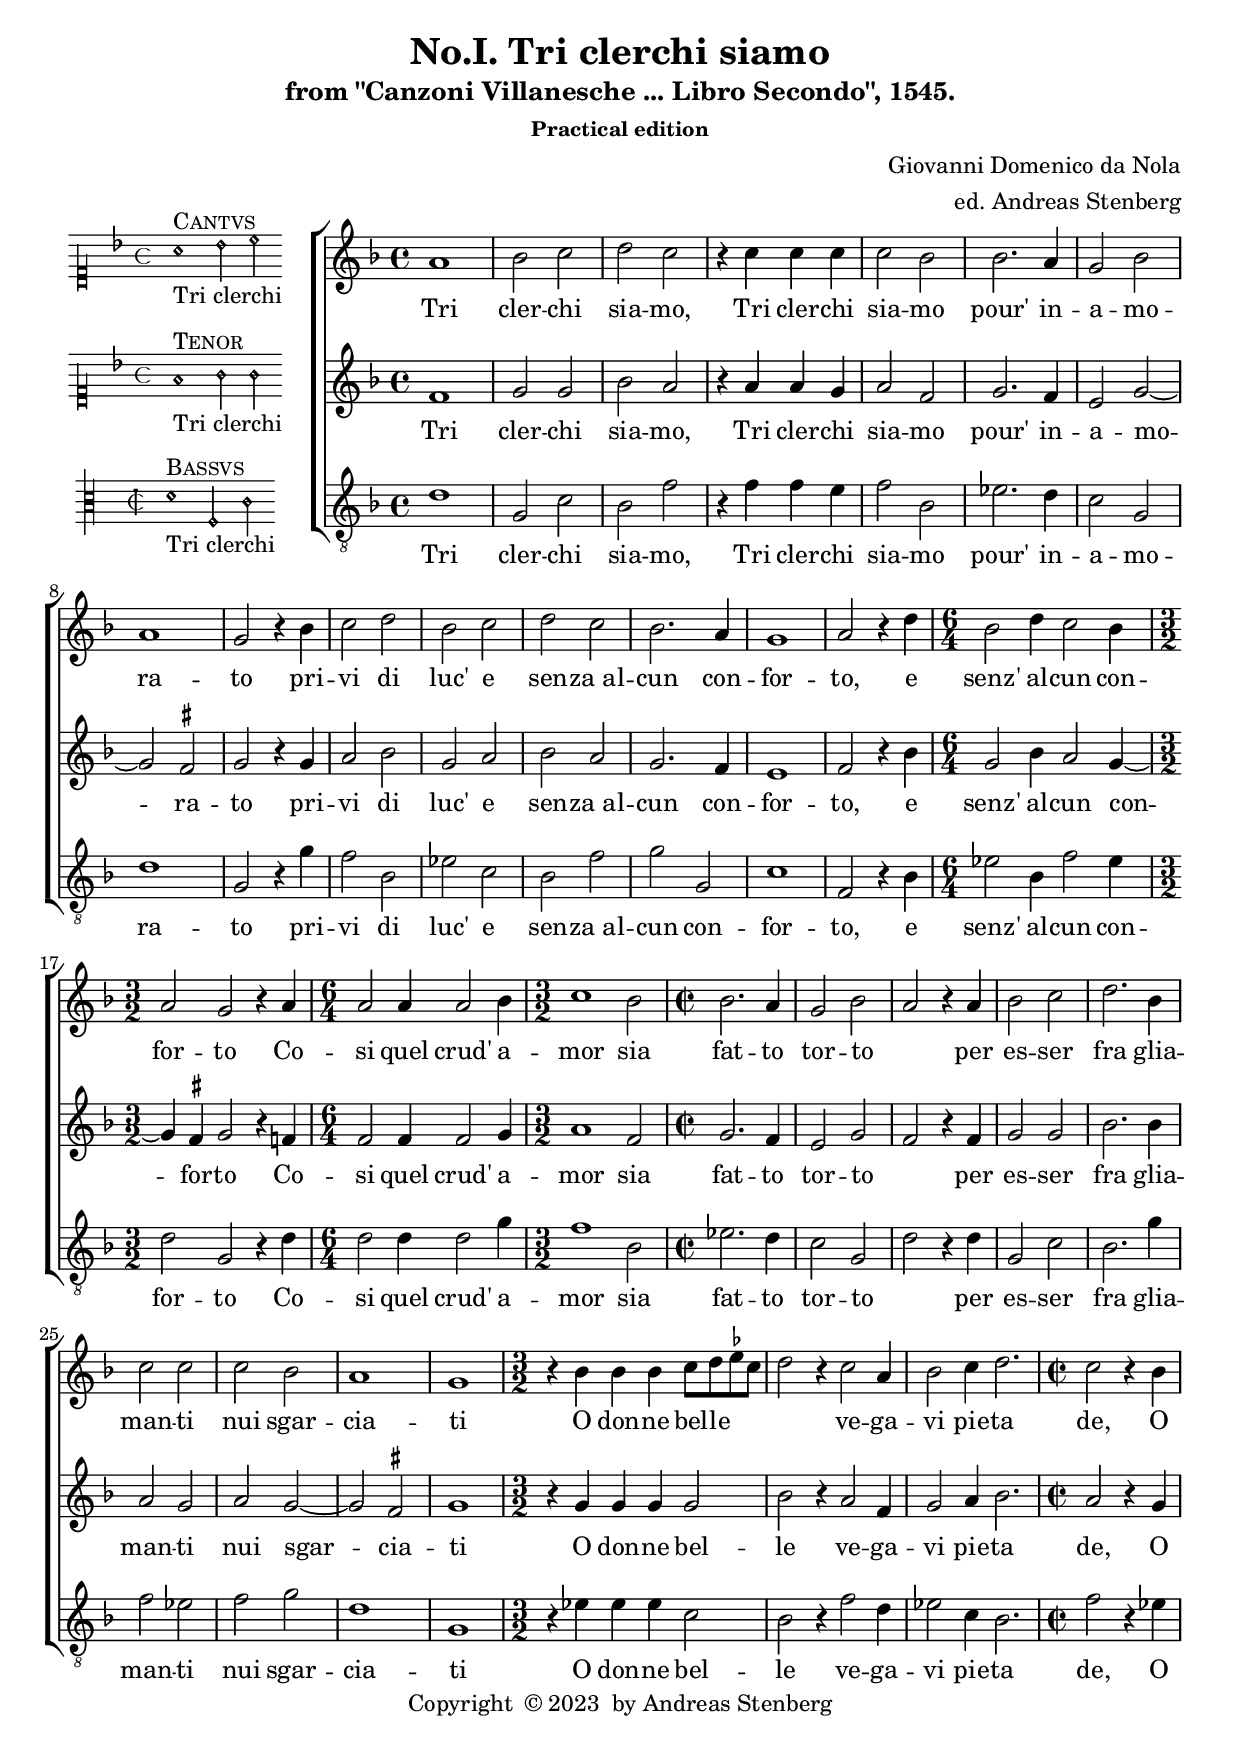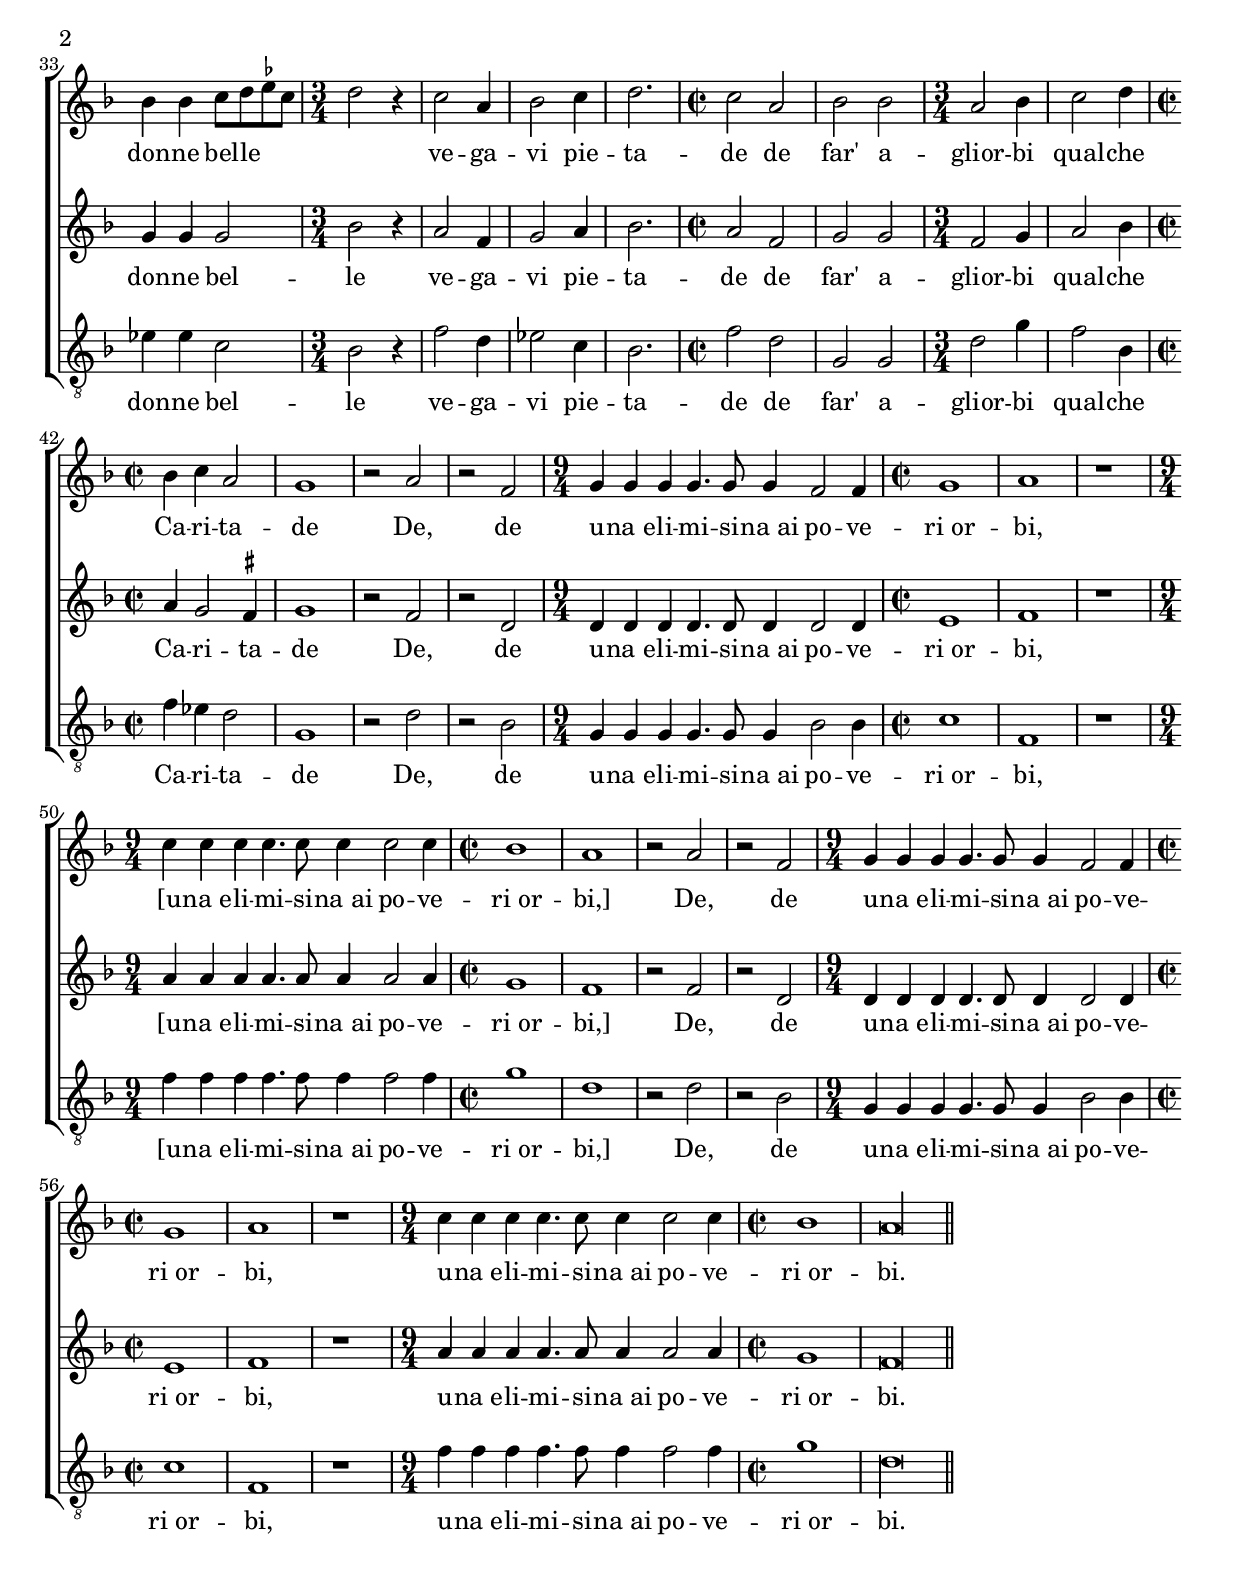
\version "2.20.0"

\include "deutsch.ly"

#(append! supported-clefs '(("mensural-f3" . ("clefs.mensural.f" 0 0))))

ficta = \once \set suggestAccidentals =##t

\header {

  title = "No.I. Tri clerchi siamo"

  subtitle = "from \"Canzoni Villanesche ... Libro Secondo\", 1545."

  subsubtitle = "Practical edition"

  composer = "Giovanni Domenico da Nola"

  arranger = "ed. Andreas Stenberg"
  poet = ""
  meter =""

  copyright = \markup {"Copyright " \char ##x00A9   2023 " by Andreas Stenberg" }

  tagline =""

}

global = {

  \key f \major

}

%% PDF p.5.

sopMusic = \relative c'' {


  \set Score.tempoHideNote = ##t

  \tempo 2 = 96

  \time 4/4

%  \set Timing.measureLength = #(ly:make-moment 4/2)
  a1
  b2 c2
  d2 c2
  r4 c4 c4 c4
  c2 b2
  b2. a4
  g2 b2
  a1
  g2 r4 b4
  c2 d2
  b2 c2
  d2 c2
  b2. a4
  g1
  a2 r4 d4

\time 6/4
  b2 d4 c2
  b4
  \time 3/2
  a2
  g2 r4 a4
  \time 6/4
  a2 a4 a2
  b4
  \time 3/2
  c1
  b2
  \time 2/2
  b2. a4
  g2 b2\melisma
  a2\melismaEnd r4 a4

  b2 c2
  d2. b4
  c2 c2
  c2 b2
  a1 g1

  \time 3/2 r4 b4 b4 b4

  c8 d8\melisma \ficta es8 c8
  d2\melismaEnd
  r4 c2 a4
  b2 c4 d2.
  \time 2/2
  c2
  r4 b4 b4 b4
  c8 d8\melisma \ficta es8 c8
  \time 3/4
  d2\melismaEnd r4 c2
  a4 b2
  c4 d2.
  \time 2/2
  c2  a2
  b2 b2
  \time 3/4
  a2 b4 c2
  d4

  \time 2/2 b4 c4
  a2 g1
  r2 a2
  r2 f2
    \tempo 2. = 96

  \time 9/4
  g4 g4 g4 g4. g8 g4
  f2 f4
%    \tempo 2 = 96

  \time 2/2
  g1
  a1 r1
%    \tempo 2. = 96
\time 9/4
  c4 c4 c4 c4. c8 c4
  c2 c4
    \tempo 2 = 96

  \time 2/2
  b1
  a1 r2 a2 r2 f2
  \tempo 2. = 96

  \time 9/4
  g4 g4 g4

  g4. g8 g4
  f2 f4
%    \tempo 2 = 96

  \time 2/2
  g1
  a1 r1
%  \tempo 2. = 96

  \time 9/4
  c4 c4 c4 c4. c8 c4
  c2 c4
%  \tempo 2 = 96

  \time 2/2
  b1
  \cadenzaOn
  a\longa*1/2

  \once \revert Staff.BarLine.transparent


  \bar "||"

  \cadenzaOff

}

sopWords = \lyricmode {

  Tri cler -- chi sia -- mo,
  Tri cler -- chi sia -- mo pour' in -- a -- mo -- ra -- to
  pri -- vi di luc' e sen -- za_al -- cun con -- for -- to,
  e senz' al -- cun con -- for -- to
  Co -- si quel crud' a -- mor sia fat -- to tor -- to
  per es -- ser fra glia -- man -- ti nui sgar -- cia -- ti
  O don -- ne bel -- le ve -- ga -- vi pie -- ta de,
  O don -- ne bel -- le ve -- ga -- vi pie -- ta -- de
  de far' a -- glior -- bi qual -- che Ca -- ri  -- ta -- de
  De, de u -- na_e -- li -- mi -- si -- na_ai po -- ve -- ri_or -- bi,
  [u -- na_e -- li -- mi -- si -- na_ai po -- ve -- ri_or -- bi,]
  De, de u -- na_e -- li -- mi -- si -- na_ai po -- ve -- ri_or -- bi,
  u -- na_e -- li -- mi -- si -- na_ai po -- ve -- ri_or -- bi.

}

%% PDF p.53.

altoMusic = \relative c' {

  f1
  g2 g2
  b2 a2
  r4 a4 a4 g4
  a2 f2
  g2. f4
  e2 g2~
  g2 \ficta fis2
  g2 r4 g4
  a2 b2
  g2 a2
  b2 a2
  g2. f4
  e1
  f2 r4 b4

  g2 b4 a2
  g4~ g4 \ficta fis4
  g2 r4 f4
  f2 f4 f2
  g4 a1
  f2
  g2. f4
  e2 g2\melisma
  f2\melismaEnd r4 f4
  g2 g2
  b2. b4
  a2 g2
  a2 g2~
  g2 \ficta fis2
  g1
  r4 g4 g4 g4

  g2 b2
  r4 a2 f4
  g2 a4 b2.
  a2
  r4 g4 g4 g4
  g2 b2
  r4 a2 f4
  g2 a4 b2.
  a2
  f2 g2
  g2 f2
  g4 a2 b4
  a4 g2 \ficta fis4
  g1
  r2 f2
  r2 d2

  d4 d4 d4 d4. d8 d4
  d2 d4 e1
  f1 r1
  a4 a4 a4 a4. a8 a4
  a2 a4
  g1 f1
  r2 f2
  r2 d2
  d4 d4 d4 d4. d8 d4
  d2 d4
  e1 f1

  r1
  a4 a4 a4 a4. a8 a4
  a2 a4 g1
  f\longa*1/2

  \cadenzaOff

}

altoWords = \lyricmode {

  Tri cler -- chi sia -- mo,
  Tri cler -- chi sia -- mo pour' in -- a -- mo -- ra -- to
  pri -- vi di luc' e sen -- za_al -- cun con -- for -- to,
  e senz' al -- cun con -- for -- to
  Co -- si quel crud' a -- mor sia fat -- to tor -- to
  per es -- ser fra glia -- man -- ti nui sgar -- cia -- ti
  O don -- ne bel -- le ve -- ga -- vi pie -- ta de,
  O don -- ne bel -- le ve -- ga -- vi pie -- ta -- de
  de far' a -- glior -- bi qual -- che Ca -- ri  -- ta -- de
  De, de u -- na_e -- li -- mi -- si -- na_ai po -- ve -- ri_or -- bi,
  [u -- na_e -- li -- mi -- si -- na_ai po -- ve -- ri_or -- bi,]
  De, de u -- na_e -- li -- mi -- si -- na_ai po -- ve -- ri_or -- bi,
  u -- na_e -- li -- mi -- si -- na_ai po -- ve -- ri_or -- bi.

}

%% PDF p.101.

bassMusic = \relative c {

  \clef "G_8"
  d'1
  g,2 c2
  b2 f'2
  r4 f4 f4 e4
  f2 b,2
  es2. d4
  c2 g2
  d'1
  g,2 r4 g'4
  f2 b,2
  es2 c2
  b2 f'2
  g2 g,2
  c1

  f,2 r4 b4
  es2 b4 f'2
  es4 d2
  g,2 r4 d'4
  d2 d4 d2
  g4 f1
  b,2
  es2. d4
  c2 g2\melisma
  d'2\melismaEnd r4 d4
  g,2 c2
  b2. g'4
  f2 es2
  f2 g2
  d1
  g,1

  r4 es'!4 es4 es4
  c2 b2
  r4 f'2 d4
  es2 c4 b2.
  f'2
  r4 es!4 es4 es4
  c2 b2
  r4 f'2 d4
  es2 c4 b2.
  f'2
  d2 g,2
  g2 d'2
  g4 f2 b,4
  f'4 es4

  d2
  g,1
  r2 d'2
  r2 b2
  g4 g4 g4 g4. g8 g4
  b2 b4 c1
  f,1
  r1
  f'4 f4 f4 f4. f8 f4
  f2 f4
  g1 d1
  r2 d2
  r2 b2
  g4 g4 g4 g4. g8 g4

  b2 b4
  c1
  f,1
  r1
  f'4 f4 f4 f4. f8 f4
  f2 f4
  g1
  d\longa*1/2

\cadenzaOff

}

bassWords = \lyricmode {

  Tri cler -- chi sia -- mo,
  Tri cler -- chi sia -- mo pour' in -- a -- mo -- ra -- to
  pri -- vi di luc' e sen -- za_al -- cun con -- for -- to,
  e senz' al -- cun con -- for -- to
  Co -- si quel crud' a -- mor sia fat -- to tor -- to
  per es -- ser fra glia -- man -- ti nui sgar -- cia -- ti
  O don -- ne bel -- le ve -- ga -- vi pie -- ta de,
  O don -- ne bel -- le ve -- ga -- vi pie -- ta -- de
  de far' a -- glior -- bi qual -- che Ca -- ri  -- ta -- de
  De, de u -- na_e -- li -- mi -- si -- na_ai po -- ve -- ri_or -- bi,
  [u -- na_e -- li -- mi -- si -- na_ai po -- ve -- ri_or -- bi,]
  De, de u -- na_e -- li -- mi -- si -- na_ai po -- ve -- ri_or -- bi,
  u -- na_e -- li -- mi -- si -- na_ai po -- ve -- ri_or -- bi.

}

incipitDiscantus = \markup {

  \score {

    {

      %      \set Staff.instrumentName = #"Tenor "

      \override NoteHead.style = #'neomensural

      \override Rest.style = #'neomensural

      \override Staff.TimeSignature.style = #'mensural

      \cadenzaOn

      \clef "petrucci-c1"

      \key f \major

      \time 4/4


      a'1 ^\markup { \smallCaps"Cantvs"} _"Tri clerchi"

      b'2 c''2

    }

    \layout {

      \context {

        \Voice

        \remove "Ligature_bracket_engraver"

        \consists "Mensural_ligature_engraver"

      }

      line-width = 4.5\cm

    }

  }

}



incipitAltus = \markup {

  \score {

    {

      %      \set Staff.instrumentName = #"Tenor "

      \override NoteHead.style = #'neomensural

      \override Rest.style = #'neomensural

      \override Staff.TimeSignature.style = #'mensural

      \cadenzaOn

      \clef "petrucci-c1"

      \key f \major

      \time 4/4

      f'1^\markup \smallCaps"Tenor"_"Tri clerchi"

      g'2 g'2

    }

    \layout {

      \context {

        \Voice

        \remove "Ligature_bracket_engraver"

        \consists "Mensural_ligature_engraver"

      }

      line-width = 4.5\cm

    }

  }

}



incipitBassus = \markup {

  \score {

    {

      %      \set Staff.instrumentName = #"Tenor "

      \override NoteHead.style = #'neomensural

      \override Rest.style = #'neomensural

      \override Staff.TimeSignature.style = #'mensural

      \cadenzaOn

      \clef "petrucci-c3"

      \key c \major

      \time 2/2

      d'1^\markup \smallCaps"Bassvs"_"Tri clerchi"

      f2 c'2

    }

    \layout {

      \context {

        \Voice

        \remove "Ligature_bracket_engraver"

        \consists "Mensural_ligature_engraver"

      }

      line-width = 4.5\cm

    }

  }

}



\score {

  <<

    \new ChoirStaff \with {

      \override VerticalAxisGroup.staff-staff-spacing = #'((basic-distance . 12))

    } <<

      \new Staff = treble <<

        \set Staff.instrumentName = \incipitDiscantus

        \new Voice = "sopranos" {

          \set  Staff.midiInstrument ="choir aahs"

          %	\voiceOne

          << \global \sopMusic >>

        }

      >>

      \new Lyrics = sopranos { s1 }


      \new Staff = "medius" <<

        \set Staff.instrumentName = \incipitAltus


        \new Voice = "altos" {

          %	\voiceTwo

          \set  Staff.midiInstrument ="choir aahs"

          << \global \altoMusic >>

        }

      >>


      \new Lyrics = "altos" { s1 }


      \new Staff ="basses" {

        \set Staff.instrumentName = \incipitBassus


        \new Voice = "basses" {

          \set  Staff.midiInstrument ="choir aahs"

          %	\voiceTwo

          << \global \bassMusic >>

        }

      }

    >>

    \new Lyrics = basses { s1 }


    \context Lyrics = sopranos \lyricsto sopranos \sopWords

    \context Lyrics = altos \lyricsto altos \altoWords

    \context Lyrics = basses \lyricsto basses \bassWords

  >>

  \layout {

    \context {

      \Score

      % no bars in staves

      %      \override BarLine.transparent = ##t


    }

    % the next three instructions keep the lyrics between the bar lines

    \context {

      \Lyrics

      \consists "Bar_engraver"

      \override BarLine.transparent = ##t

    }

    \context {

      \StaffGroup

      \consists "Separating_line_group_engraver"

    }

    \context {

      \Voice

      % no slurs

      \override Slur.transparent = ##t

      % Comment in the below "\remove" command to allow line

      % breaking also at those barlines where a note overlaps

      % into the next bar.  The command is commented out in this

      % short example score, but especially for large scores, you

      % will typically yield better line breaking and thus improve

      % overall spacing if you comment in the following command.

      %\remove "Forbid_line_break_engraver"

    }

    indent = 4.5\cm

  }


}



\score {

  \unfoldRepeats

  <<

    \new StaffGroup <<

      \new Staff = treble <<

        \set Staff.instrumentName = \incipitDiscantus

        \new Voice = "sopranos" {

          \set  Staff.midiInstrument ="choir aahs"

          %	\voiceOne

          << \global \sopMusic >>

        }

      >>

      \new Lyrics = sopranos { s1 }


      \new Staff = "medius" <<

        \set Staff.instrumentName = \incipitAltus


        \new Voice = "altos" {

          %	\voiceTwo

          \set  Staff.midiInstrument ="choir aahs"

          << \global \altoMusic >>

        }

      >>


      \new Lyrics = "altos" { s1 }


      \new Staff ="basses" {

        \set Staff.instrumentName = \incipitBassus


        \new Voice = "basses" {

          \set  Staff.midiInstrument ="choir aahs"

          \clef "G_8"

          %	\voiceTwo

          << \global \bassMusic >>

        }

      }

    >>

    \new Lyrics = basses { s1 }


    \context Lyrics = sopranos \lyricsto sopranos \sopWords

    \context Lyrics = altos \lyricsto altos \altoWords

    \context Lyrics = basses \lyricsto basses \bassWords

  >>

  \midi {}

}

\paper {

  ragged-bottom = ##t

  ragged-last-bottom = ##t

  ragged-last = ##t

}


%{

convert-ly.py (GNU LilyPond) 2.18.2  convert-ly.py: Processing `'...

Applying conversion: 2.15.7, 2.15.9, 2.15.10, 2.15.16, 2.15.17,

2.15.18, 2.15.19, 2.15.20, 2.15.25, 2.15.32, 2.15.39, 2.15.40,

2.15.42, 2.15.43, 2.16.0, 2.17.0, 2.17.4, 2.17.5, 2.17.6, 2.17.11,

2.17.14, 2.17.15, 2.17.18, 2.17.19, 2.17.20, 2.17.25, 2.17.27,

2.17.29, 2.17.97, 2.18.0

%}
